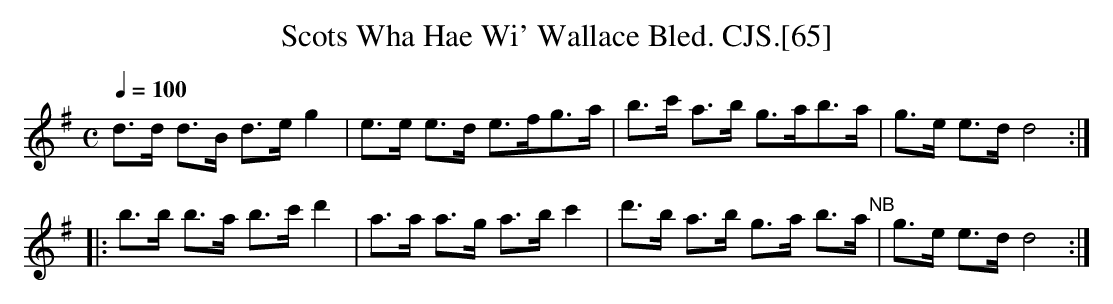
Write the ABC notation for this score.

X:1
T:Scots Wha Hae Wi' Wallace Bled. CJS.[65]
M:C
L:1/8
Q:1/4=100
K:Dmix
d>d d>B d>e g2|e>e e>d e>fg>a|b>c' a>b g>ab>a|g>e e>d d4:|
|:b>b b>a b>c' d'2|a>a a>g a>b c'2|d'>b a>b g>a b>a"^NB"|g>e e>d d4:|
